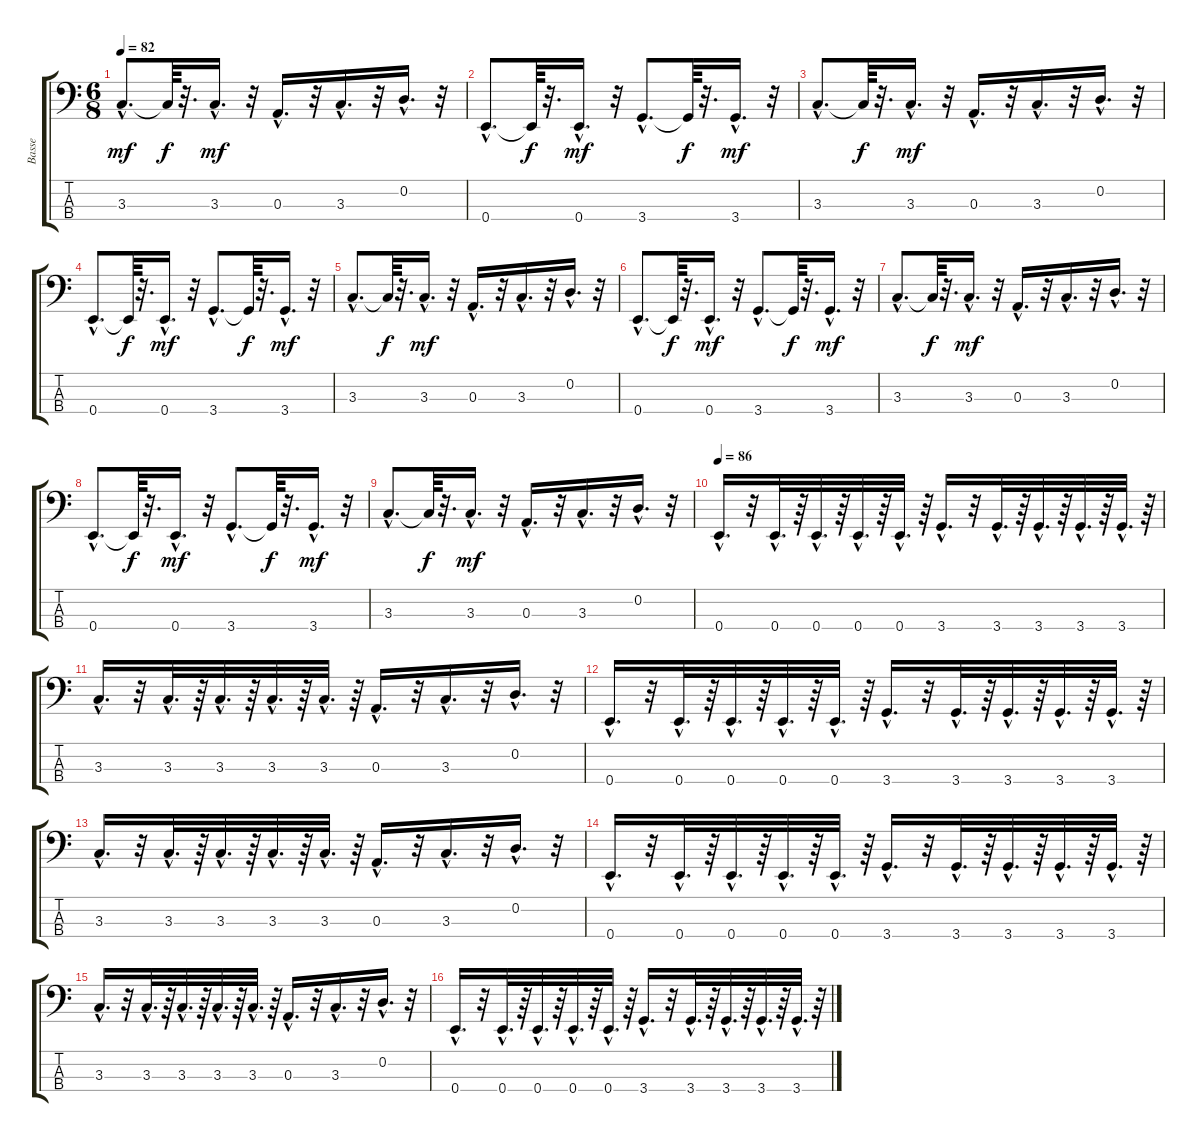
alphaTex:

\track ("Basse" "Basse") {instrument acousticbass}
\staff {score tabs}
\tuning (G2 D2 A1 E1) {hide}
\ts (6 8)
\tempo 82
\clef f4
\ks c
3.3{hac}.8{d dy mf} 3.3{t}.64{dy f} r.32{d} 3.3{hac}.16{d dy mf} r.32 0.3{hac}.16{d} r.32 3.3{hac}.16{d} r.32 0.2{hac}.16{d} r.32 |
0.4{hac}.8{d} 0.4{t}.64{dy f} r.32{d} 0.4{hac}.16{d dy mf} r.32 3.4{hac}.8{d} 3.4{t}.64{dy f} r.32{d} 3.4{hac}.16{d dy mf} r.32 |
3.3{hac}.8{d} 3.3{t}.64{dy f} r.32{d} 3.3{hac}.16{d dy mf} r.32 0.3{hac}.16{d} r.32 3.3{hac}.16{d} r.32 0.2{hac}.16{d} r.32 |
0.4{hac}.8{d} 0.4{t}.64{dy f} r.32{d} 0.4{hac}.16{d dy mf} r.32 3.4{hac}.8{d} 3.4{t}.64{dy f} r.32{d} 3.4{hac}.16{d dy mf} r.32 |
3.3{hac}.8{d} 3.3{t}.64{dy f} r.32{d} 3.3{hac}.16{d dy mf} r.32 0.3{hac}.16{d} r.32 3.3{hac}.16{d} r.32 0.2{hac}.16{d} r.32 |
0.4{hac}.8{d} 0.4{t}.64{dy f} r.32{d} 0.4{hac}.16{d dy mf} r.32 3.4{hac}.8{d} 3.4{t}.64{dy f} r.32{d} 3.4{hac}.16{d dy mf} r.32 |
3.3{hac}.8{d} 3.3{t}.64{dy f} r.32{d} 3.3{hac}.16{d dy mf} r.32 0.3{hac}.16{d} r.32 3.3{hac}.16{d} r.32 0.2{hac}.16{d} r.32 |
0.4{hac}.8{d} 0.4{t}.64{dy f} r.32{d} 0.4{hac}.16{d dy mf} r.32 3.4{hac}.8{d} 3.4{t}.64{dy f} r.32{d} 3.4{hac}.16{d dy mf} r.32 |
3.3{hac}.8{d} 3.3{t}.64{dy f} r.32{d} 3.3{hac}.16{d dy mf} r.32 0.3{hac}.16{d} r.32 3.3{hac}.16{d} r.32 0.2{hac}.16{d} r.32 |
\tempo 86
0.4{hac}.16{d} r.32 0.4{hac}.32{d} r.64 0.4{hac}.32{d} r.64 0.4{hac}.32{d} r.64 0.4{hac}.32{d} r.64 3.4{hac}.16{d} r.32 3.4{hac}.32{d} r.64 3.4{hac}.32{d} r.64 3.4{hac}.32{d} r.64 3.4{hac}.32{d} r.64 |
3.3{hac}.16{d} r.32 3.3{hac}.32{d} r.64 3.3{hac}.32{d} r.64 3.3{hac}.32{d} r.64 3.3{hac}.32{d} r.64 0.3{hac}.16{d} r.32 3.3{hac}.16{d} r.32 0.2{hac}.16{d} r.32 |
0.4{hac}.16{d} r.32 0.4{hac}.32{d} r.64 0.4{hac}.32{d} r.64 0.4{hac}.32{d} r.64 0.4{hac}.32{d} r.64 3.4{hac}.16{d} r.32 3.4{hac}.32{d} r.64 3.4{hac}.32{d} r.64 3.4{hac}.32{d} r.64 3.4{hac}.32{d} r.64 |
3.3{hac}.16{d} r.32 3.3{hac}.32{d} r.64 3.3{hac}.32{d} r.64 3.3{hac}.32{d} r.64 3.3{hac}.32{d} r.64 0.3{hac}.16{d} r.32 3.3{hac}.16{d} r.32 0.2{hac}.16{d} r.32 |
0.4{hac}.16{d} r.32 0.4{hac}.32{d} r.64 0.4{hac}.32{d} r.64 0.4{hac}.32{d} r.64 0.4{hac}.32{d} r.64 3.4{hac}.16{d} r.32 3.4{hac}.32{d} r.64 3.4{hac}.32{d} r.64 3.4{hac}.32{d} r.64 3.4{hac}.32{d} r.64 |
3.3{hac}.16{d} r.32 3.3{hac}.32{d} r.64 3.3{hac}.32{d} r.64 3.3{hac}.32{d} r.64 3.3{hac}.32{d} r.64 0.3{hac}.16{d} r.32 3.3{hac}.16{d} r.32 0.2{hac}.16{d} r.32 |
0.4{hac}.16{d} r.32 0.4{hac}.32{d} r.64 0.4{hac}.32{d} r.64 0.4{hac}.32{d} r.64 0.4{hac}.32{d} r.64 3.4{hac}.16{d} r.32 3.4{hac}.32{d} r.64 3.4{hac}.32{d} r.64 3.4{hac}.32{d} r.64 3.4{hac}.32{d} r.64
